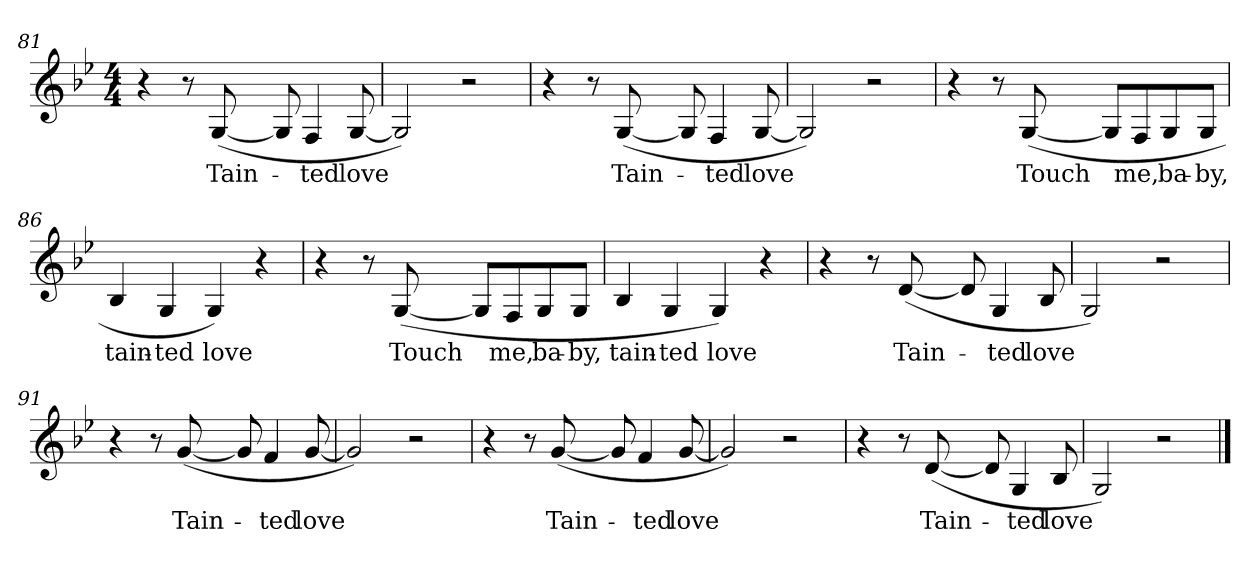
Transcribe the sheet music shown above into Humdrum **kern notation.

**kern	**text
*part1	*part1
*staff1	*staff1
!!LO:LB:g=z
*clefG2	*
*k[b-e-]	*
*g:	*
*M4/4	*
=81	=81
4r	.
8r	.
!	!LO:LY:b:color=#000000
([8Gi/	Tain-
8Gi/]	.
!	!LO:LY:b:color=#000000
4Fi/	-ted
!	!LO:LY:b:color=#000000
[8Gi/	love
=82	=82
2Gi/])	.
2r	.
=83	=83
4r	.
8r	.
!	!LO:LY:b:color=#000000
([8Gi/	Tain-
8Gi/]	.
!	!LO:LY:b:color=#000000
4Fi/	-ted
!	!LO:LY:b:color=#000000
[8Gi/	love
=84	=84
2Gi/])	.
2r	.
=85	=85
4r	.
8r	.
!	!LO:LY:b:color=#000000
([8Gi/	Touch
8Gi/L]	.
!	!LO:LY:b:color=#000000
8Fi/	me,
!	!LO:LY:b:color=#000000
8Gi/	ba-
!	!LO:LY:b:color=#000000
8Gi/J	-by,
!!LO:LB:g=z
=86	=86
!	!LO:LY:b:color=#000000
4B-i/	tain-
!	!LO:LY:b:color=#000000
4Gi/	-ted
!	!LO:LY:b:color=#000000
4Gi/)	love
4r	.
=87	=87
4r	.
8r	.
!	!LO:LY:b:color=#000000
([8Gi/	Touch
8Gi/L]	.
!	!LO:LY:b:color=#000000
8Fi/	me,
!	!LO:LY:b:color=#000000
8Gi/	ba-
!	!LO:LY:b:color=#000000
8Gi/J	-by,
=88	=88
!	!LO:LY:b:color=#000000
4B-i/	tain-
!	!LO:LY:b:color=#000000
4Gi/	-ted
!	!LO:LY:b:color=#000000
4Gi/)	love
4r	.
=89	=89
4r	.
8r	.
!	!LO:LY:b:color=#000000
([8di/	Tain-
8di/]	.
!	!LO:LY:b:color=#000000
4Gi/	-ted
!	!LO:LY:b:color=#000000
8B-i/	love
=90	=90
2Gi/)	.
2r	.
!!LO:LB:g=z
=91	=91
4r	.
8r	.
!	!LO:LY:b:color=#000000
([8gi/	Tain-
8gi/]	.
!	!LO:LY:b:color=#000000
4fi/	-ted
!	!LO:LY:b:color=#000000
[8gi/	love
=92	=92
2gi/])	.
2r	.
=93	=93
4r	.
8r	.
!	!LO:LY:b:color=#000000
([8gi/	Tain-
8gi/]	.
!	!LO:LY:b:color=#000000
4fi/	-ted
!	!LO:LY:b:color=#000000
[8gi/	love
!!LO:PB:g=z
=94	=94
2gi/])	.
2r	.
=95	=95
4r	.
8r	.
!	!LO:LY:b:color=#000000
([8di/	Tain-
8di/]	.
!	!LO:LY:b:color=#000000
4Gi/	-ted
!	!LO:LY:b:color=#000000
8B-i/	love
=96	=96
2Gi/)	.
2r	.
==	==
*-	*-
